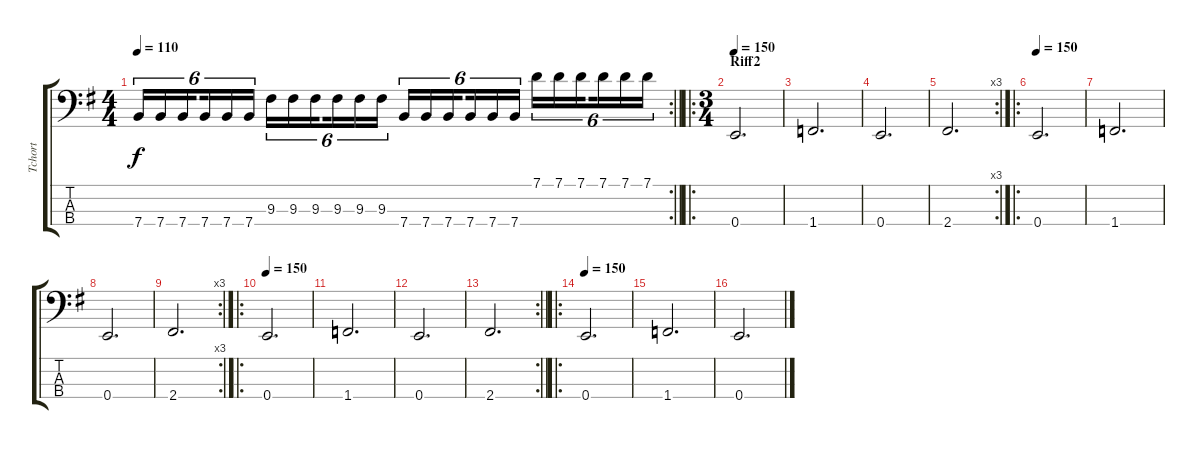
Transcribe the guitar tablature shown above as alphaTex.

\track ("Tchort" "Tchort") {instrument electricbasspick}
\staff {score tabs}
\tuning (G2 D2 A1 E1) {hide}
\rc 2
\ts (4 4)
\tempo 110
\clef f4
\barLineRight lightlight
\ks g
7.4.16{tu (6 4) dy f} 7.4.16{tu (6 4)} 7.4.16{tu (6 4) beam splitsecondary} 7.4.16{tu (6 4)} 7.4.16{tu (6 4)} 7.4.16{tu (6 4)} 9.3.16{tu (6 4)} 9.3.16{tu (6 4)} 9.3.16{tu (6 4) beam splitsecondary} 9.3.16{tu (6 4)} 9.3.16{tu (6 4)} 9.3.16{tu (6 4)} 7.4.16{tu (6 4)} 7.4.16{tu (6 4)} 7.4.16{tu (6 4) beam splitsecondary} 7.4.16{tu (6 4)} 7.4.16{tu (6 4)} 7.4.16{tu (6 4)} 7.1.16{tu (6 4)} 7.1.16{tu (6 4)} 7.1.16{tu (6 4) beam splitsecondary} 7.1.16{tu (6 4)} 7.1.16{tu (6 4)} 7.1.16{tu (6 4)} |
\ro
\ts (3 4)
\section ("" "Riff2")
\tempo 150
0.4.2{d} |
1.4.2{d} |
0.4.2{d} |
\rc 3
2.4.2{d} |
\ro
\tempo 150
0.4.2{d} |
1.4.2{d} |
0.4.2{d} |
\rc 3
2.4.2{d} |
\ro
\tempo 150
0.4.2{d} |
1.4.2{d} |
0.4.2{d} |
\rc 2
\barLineRight lightlight
2.4.2{d} |
\ro
\tempo 150
0.4.2{d} |
1.4.2{d} |
0.4.2{d}
